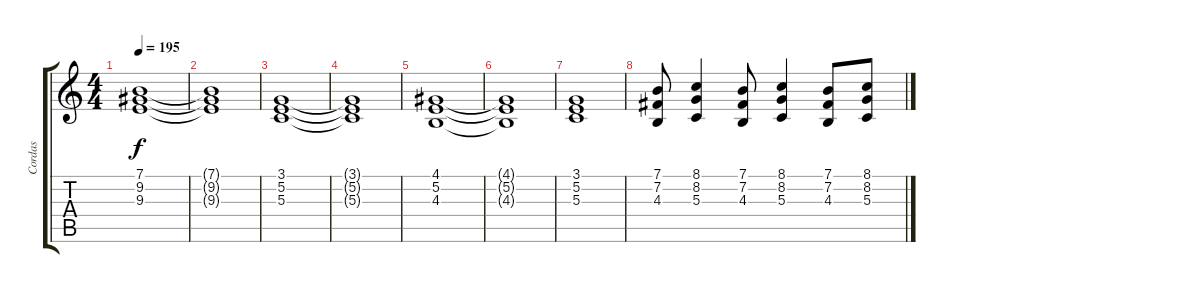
\track ("Cordas" "Cordas") {instrument stringensemble1}
\staff {score tabs}
\tuning (E4 B3 G3 D3 A2 E2) {hide}
\ts (4 4)
\tempo 195
\clef g2
\ks c
(7.1 9.2 9.3).1{dy f} |
(7.1{t} 9.2{t} 9.3{t}).1 |
(3.1 5.2 5.3).1 |
(3.1{t} 5.2{t} 5.3{t}).1 |
(4.1 5.2 4.3).1 |
(4.1{t} 5.2{t} 4.3{t}).1 |
(3.1 5.2 5.3).1 |
(7.1 7.2 4.3).8 (8.1 8.2 5.3).4 (7.1 7.2 4.3).8 (8.1 8.2 5.3).4 (7.1 7.2 4.3).8 (8.1 8.2 5.3).8
